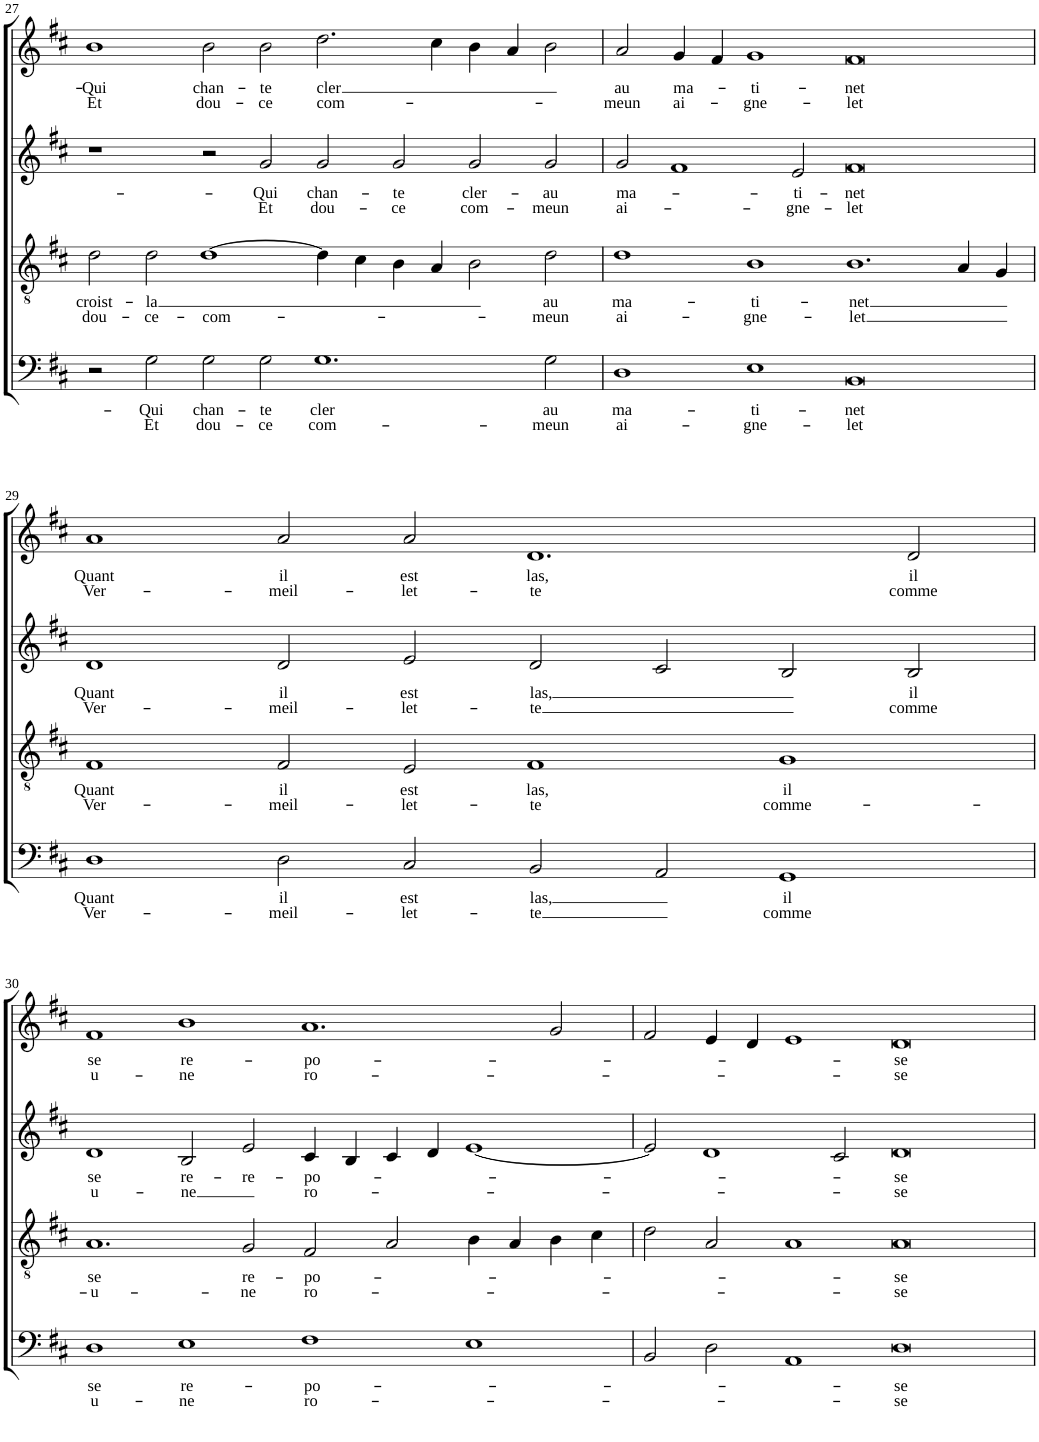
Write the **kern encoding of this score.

**kern	**text	**text	**kern	**text	**text	**kern	**text	**text	**kern	**text	**text
*part4	*part4	*part4	*part3	*part3	*part3	*part2	*part2	*part2	*part1	*part1	*part1
*staff4	*staff4	*staff4	*staff3	*staff3	*staff3	*staff2	*staff2	*staff2	*staff1	*staff1	*staff1
*I"Basse	*	*	*I"Ténor	*	*	*I"Alto	*	*	*I"Soprano	*	*
!!LO:PB:g=z
*clefF4	*	*	*clefGv2	*	*	*clefG2	*	*	*clefG2	*	*
*k[f#c#]	*	*	*k[f#c#]	*	*	*k[f#c#]	*	*	*k[f#c#]	*	*
*D:	*	*	*D:	*	*	*D:	*	*	*D:	*	*
*M4/1	*	*	*M4/1	*	*	*M4/1	*	*	*M4/1	*	*
=27	=27	=27	=27	=27	=27	=27	=27	=27	=27	=27	=27
!	!	!	!	!LO:LY:b	!LO:LY:b	!	!	!	!	!LO:LY:b	!LO:LY:b
2r	.	.	2d\	croist-	dou-	1r	.	.	1b	-Qui	Et
!	!LO:LY:b	!LO:LY:b	!	!LO:LY:b	!LO:LY:b	!	!	!	!	!	!
2G\	-Qui	Et	2d\	-la-	-ce-	.	.	.	.	.	.
!	!LO:LY:b	!LO:LY:b	!	!	!LO:LY:b	!	!	!	!	!LO:LY:b	!LO:LY:b
2G\	chan-	dou-	[1d	.	-com-	2r	.	.	2b\	chan-	dou-
!	!LO:LY:b	!LO:LY:b	!	!	!	!	!LO:LY:b	!LO:LY:b	!	!LO:LY:b	!LO:LY:b
2G\	-te	-ce	.	.	.	2g/	-Qui	Et	2b\	-te	-ce
!	!LO:LY:b	!LO:LY:b	!	!	!	!	!LO:LY:b	!LO:LY:b	!	!LO:LY:b	!LO:LY:b
1.G	cler	com-	4d\]	.	.	2g/	chan-	dou-	2.dd\	cler	com-
.	.	.	4c#\	.	.	.	.	.	.	.	.
!	!	!	!	!	!	!	!LO:LY:b	!LO:LY:b	!	!	!
.	.	.	4B\	.	.	2g/	-te	-ce	.	.	.
.	.	.	4A/	.	.	.	.	.	4cc#\	.	.
!	!	!	!	!	!	!	!LO:LY:b	!LO:LY:b	!	!	!
.	.	.	2B\	.	.	2g/	cler-	com-	4b\	.	.
.	.	.	.	.	.	.	.	.	4a/	.	.
!	!LO:LY:b	!LO:LY:b	!	!LO:LY:b	!LO:LY:b	!	!LO:LY:b	!LO:LY:b	!	!	!
2G\	au	-meun	2d\	-au	-meun	2g/	-au	-meun	2b\	.	.
=28	=28	=28	=28	=28	=28	=28	=28	=28	=28	=28	=28
!	!LO:LY:b	!LO:LY:b	!	!LO:LY:b	!LO:LY:b	!	!LO:LY:b	!LO:LY:b	!	!LO:LY:b	!LO:LY:b
1D	ma-	ai-	1d	ma-	ai-	2g/	ma-	ai-	2a/	au	-meun
!	!	!	!	!	!	!	!	!	!	!LO:LY:b	!LO:LY:b
.	.	.	.	.	.	1f#	.	.	4g/	ma-	ai-
.	.	.	.	.	.	.	.	.	4f#/	.	.
!	!LO:LY:b	!LO:LY:b	!	!LO:LY:b	!LO:LY:b	!	!	!	!	!LO:LY:b	!LO:LY:b
1E	-ti-	-gne-	1B	-ti-	-gne-	.	.	.	1g	-ti-	-gne-
!	!	!	!	!	!	!	!LO:LY:b	!LO:LY:b	!	!	!
.	.	.	.	.	.	2e/	-ti-	-gne-	.	.	.
!	!LO:LY:b	!LO:LY:b	!	!LO:LY:b	!LO:LY:b	!	!LO:LY:b	!LO:LY:b	!	!LO:LY:b	!LO:LY:b
0BB	-net	-let	1.B	-net	-let	0f#	-net	-let	0f#	-net	-let
.	.	.	4A/	.	.	.	.	.	.	.	.
.	.	.	4G/	.	.	.	.	.	.	.	.
!!LO:LB:g=z
=29	=29	=29	=29	=29	=29	=29	=29	=29	=29	=29	=29
!	!LO:LY:b	!LO:LY:b	!	!LO:LY:b	!LO:LY:b	!	!LO:LY:b	!LO:LY:b	!	!LO:LY:b	!LO:LY:b
1D	Quant	Ver-	1F#	Quant	Ver-	1d	Quant	Ver-	1a	Quant	Ver-
!	!LO:LY:b	!LO:LY:b	!	!LO:LY:b	!LO:LY:b	!	!LO:LY:b	!LO:LY:b	!	!LO:LY:b	!LO:LY:b
2D\	il	-meil-	2F#/	il	-meil-	2d/	il	-meil-	2a/	il	-meil-
!	!LO:LY:b	!LO:LY:b	!	!LO:LY:b	!LO:LY:b	!	!LO:LY:b	!LO:LY:b	!	!LO:LY:b	!LO:LY:b
2C#/	est	-let-	2E/	est	-let-	2e/	est	-let-	2a/	est	-let-
!	!LO:LY:b	!LO:LY:b	!	!LO:LY:b	!LO:LY:b	!	!LO:LY:b	!LO:LY:b	!	!LO:LY:b	!LO:LY:b
2BB/	las,	-te	1F#	las,	-te	2d/	las,	-te	1.d	las,	-te
2AA/	.	.	.	.	.	2c#/	.	.	.	.	.
!	!LO:LY:b	!LO:LY:b	!	!LO:LY:b	!LO:LY:b	!	!	!	!	!	!
1GG	il	comme	1G	il	comme-	2B/	.	.	.	.	.
!	!	!	!	!	!	!	!LO:LY:b	!LO:LY:b	!	!LO:LY:b	!LO:LY:b
.	.	.	.	.	.	2B/	il	comme	2d/	il	comme
!!LO:LB:g=z
=30	=30	=30	=30	=30	=30	=30	=30	=30	=30	=30	=30
!	!LO:LY:b	!LO:LY:b	!	!LO:LY:b	!LO:LY:b	!	!LO:LY:b	!LO:LY:b	!	!LO:LY:b	!LO:LY:b
1D	se	u-	1.A	se	-u-	1d	se	u-	1f#	se	u-
!	!LO:LY:b	!LO:LY:b	!	!	!	!	!LO:LY:b	!LO:LY:b	!	!LO:LY:b	!LO:LY:b
1E	re-	-ne	.	.	.	2B/	re-	-ne	1b	re-	-ne
!	!	!	!	!LO:LY:b	!LO:LY:b	!	!LO:LY:b	!	!	!	!
.	.	.	2G/	re-	-ne	2e/	-re-	.	.	.	.
!	!LO:LY:b	!LO:LY:b	!	!LO:LY:b	!LO:LY:b	!	!LO:LY:b	!LO:LY:b	!	!LO:LY:b	!LO:LY:b
1F#	-po-	ro-	2F#/	-po-	ro-	4c#/	-po-	ro-	1.a	-po-	ro-
.	.	.	.	.	.	4B/	.	.	.	.	.
.	.	.	2A/	.	.	4c#/	.	.	.	.	.
.	.	.	.	.	.	4d/	.	.	.	.	.
1E	.	.	4B\	.	.	[1e	.	.	.	.	.
.	.	.	4A/	.	.	.	.	.	.	.	.
.	.	.	4B\	.	.	.	.	.	2g/	.	.
.	.	.	4c#\	.	.	.	.	.	.	.	.
=31	=31	=31	=31	=31	=31	=31	=31	=31	=31	=31	=31
2BB/	.	.	2d\	.	.	2e/]	.	.	2f#/	.	.
2D\	.	.	2A/	.	.	1d	.	.	4e/	.	.
.	.	.	.	.	.	.	.	.	4d/	.	.
1AA	.	.	1A	.	.	.	.	.	1e	.	.
.	.	.	.	.	.	2c#/	.	.	.	.	.
!	!LO:LY:b	!LO:LY:b	!	!LO:LY:b	!LO:LY:b	!	!LO:LY:b	!LO:LY:b	!	!LO:LY:b	!LO:LY:b
0D	-se	-se	0A	-se	-se	0d	-se	-se	0d	-se	-se
=	=	=	=	=	=	=	=	=	=	=	=
*-	*-	*-	*-	*-	*-	*-	*-	*-	*-	*-	*-
